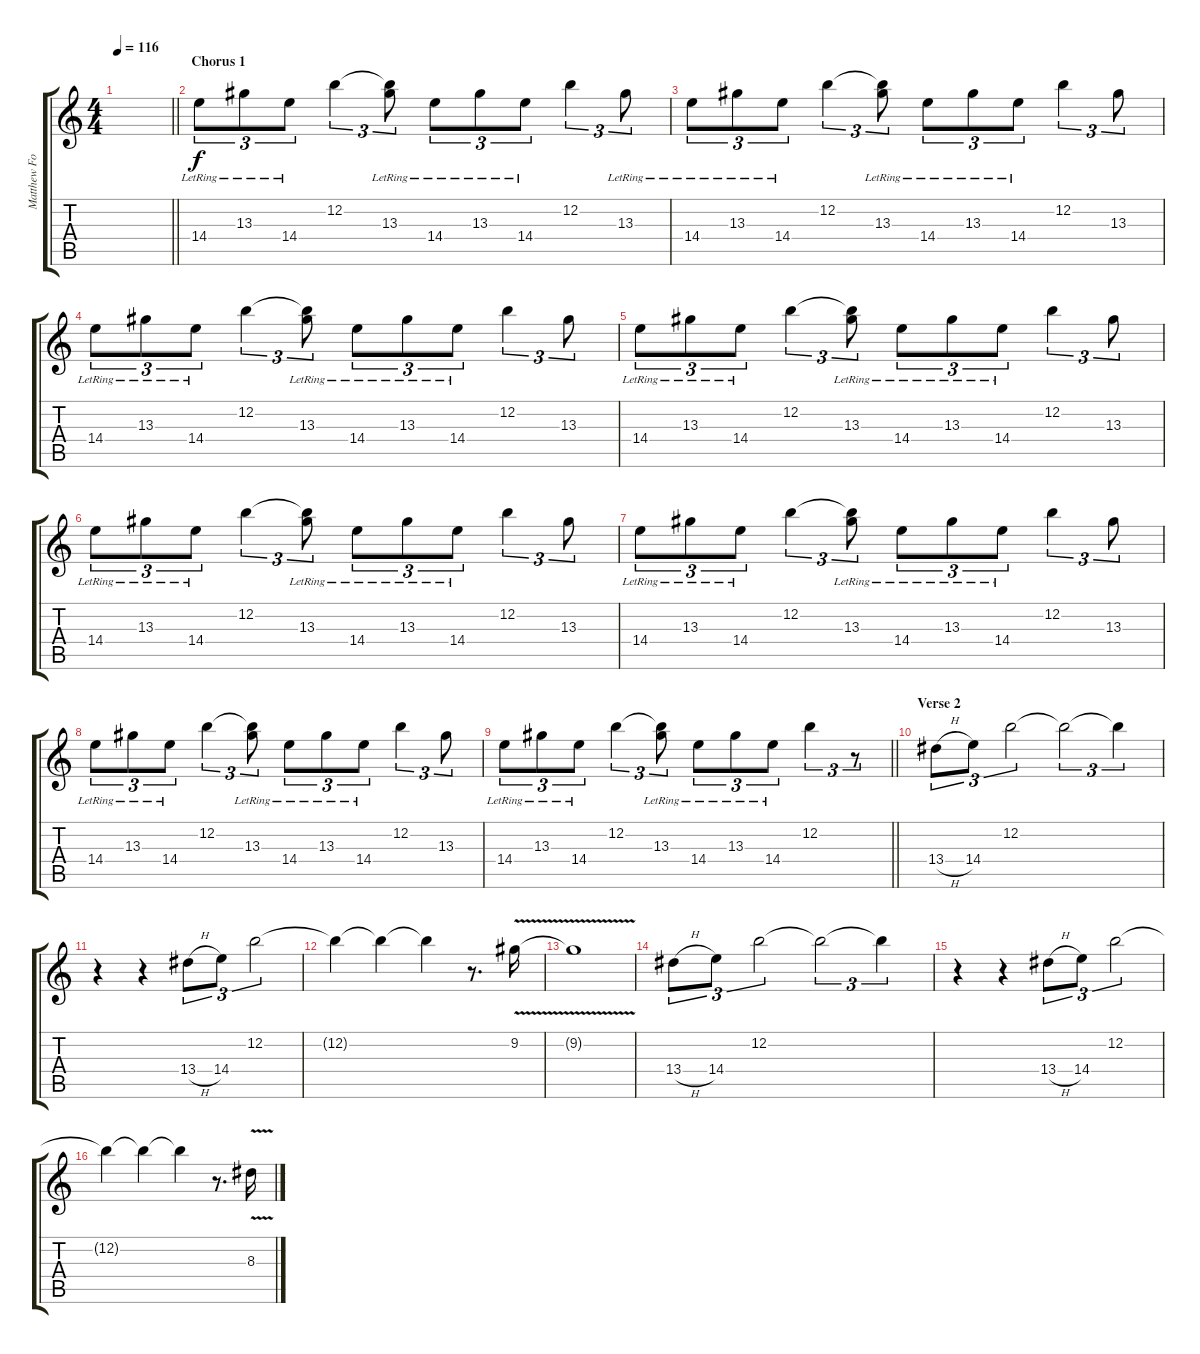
\track ("Matthew Followil" "Matthew Fo") {instrument electricguitarclean}
\staff {score tabs}
\tuning (E4 B3 G3 D3 A2 E2) {hide}
\ts (4 4)
\tempo 116
\clef g2
\barLineRight lightlight
\ks c
|
\section ("" "Chorus 1")
14.4{lr}.8{tu (3 2) volume 7 instrument overdrivenguitar} 13.3{lr}.8{tu (3 2)} 14.4{lr}.8{tu (3 2)} 12.2.4{tu (3 2)} (12.2{t} 13.3{lr}).8{tu (3 2)} 14.4{lr}.8{tu (3 2)} 13.3{lr}.8{tu (3 2)} 14.4{lr}.8{tu (3 2)} 12.2.4{tu (3 2)} 13.3{lr}.8{tu (3 2)} |
14.4{lr}.8{tu (3 2)} 13.3{lr}.8{tu (3 2)} 14.4{lr}.8{tu (3 2)} 12.2.4{tu (3 2)} (12.2{t} 13.3{lr}).8{tu (3 2)} 14.4{lr}.8{tu (3 2)} 13.3{lr}.8{tu (3 2)} 14.4{lr}.8{tu (3 2)} 12.2.4{tu (3 2)} 13.3.8{tu (3 2)} |
14.4{lr}.8{tu (3 2)} 13.3{lr}.8{tu (3 2)} 14.4{lr}.8{tu (3 2)} 12.2.4{tu (3 2)} (12.2{t} 13.3{lr}).8{tu (3 2)} 14.4{lr}.8{tu (3 2)} 13.3{lr}.8{tu (3 2)} 14.4{lr}.8{tu (3 2)} 12.2.4{tu (3 2)} 13.3.8{tu (3 2)} |
14.4{lr}.8{tu (3 2)} 13.3{lr}.8{tu (3 2)} 14.4{lr}.8{tu (3 2)} 12.2.4{tu (3 2)} (12.2{t} 13.3{lr}).8{tu (3 2)} 14.4{lr}.8{tu (3 2)} 13.3{lr}.8{tu (3 2)} 14.4{lr}.8{tu (3 2)} 12.2.4{tu (3 2)} 13.3.8{tu (3 2)} |
14.4{lr}.8{tu (3 2)} 13.3{lr}.8{tu (3 2)} 14.4{lr}.8{tu (3 2)} 12.2.4{tu (3 2)} (12.2{t} 13.3{lr}).8{tu (3 2)} 14.4{lr}.8{tu (3 2)} 13.3{lr}.8{tu (3 2)} 14.4{lr}.8{tu (3 2)} 12.2.4{tu (3 2)} 13.3.8{tu (3 2)} |
14.4{lr}.8{tu (3 2)} 13.3{lr}.8{tu (3 2)} 14.4{lr}.8{tu (3 2)} 12.2.4{tu (3 2)} (12.2{t} 13.3{lr}).8{tu (3 2)} 14.4{lr}.8{tu (3 2)} 13.3{lr}.8{tu (3 2)} 14.4{lr}.8{tu (3 2)} 12.2.4{tu (3 2)} 13.3.8{tu (3 2)} |
14.4{lr}.8{tu (3 2)} 13.3{lr}.8{tu (3 2)} 14.4{lr}.8{tu (3 2)} 12.2.4{tu (3 2)} (12.2{t} 13.3{lr}).8{tu (3 2)} 14.4{lr}.8{tu (3 2)} 13.3{lr}.8{tu (3 2)} 14.4{lr}.8{tu (3 2)} 12.2.4{tu (3 2)} 13.3.8{tu (3 2)} |
\barLineRight lightlight
14.4{lr}.8{tu (3 2)} 13.3{lr}.8{tu (3 2)} 14.4{lr}.8{tu (3 2)} 12.2.4{tu (3 2)} (12.2{t} 13.3{lr}).8{tu (3 2)} 14.4{lr}.8{tu (3 2)} 13.3{lr}.8{tu (3 2)} 14.4{lr}.8{tu (3 2)} 12.2.4{tu (3 2)} r.8{tu (3 2)} |
\section ("" "Verse 2")
13.4{h}.8{tu (3 2) volume 11 instrument electricguitarclean} 14.4.8{tu (3 2)} 12.2.2{tu (3 2)} 12.2{t}.2{tu (3 2)} 12.2{t}.4{tu (3 2)} |
r.4 r.4 13.4{h}.8{tu (3 2)} 14.4.8{tu (3 2)} 12.2.2{tu (3 2)} |
12.2{t}.4 12.2{t}.4 12.2{t}.4 r.8{d} 9.2{v}.16 |
9.2{t}.1 |
13.4{h}.8{tu (3 2)} 14.4.8{tu (3 2)} 12.2.2{tu (3 2)} 12.2{t}.2{tu (3 2)} 12.2{t}.4{tu (3 2)} |
r.4 r.4 13.4{h}.8{tu (3 2)} 14.4.8{tu (3 2)} 12.2.2{tu (3 2)} |
12.2{t}.4 12.2{t}.4 12.2{t}.4 r.8{d} 8.3{v}.16
